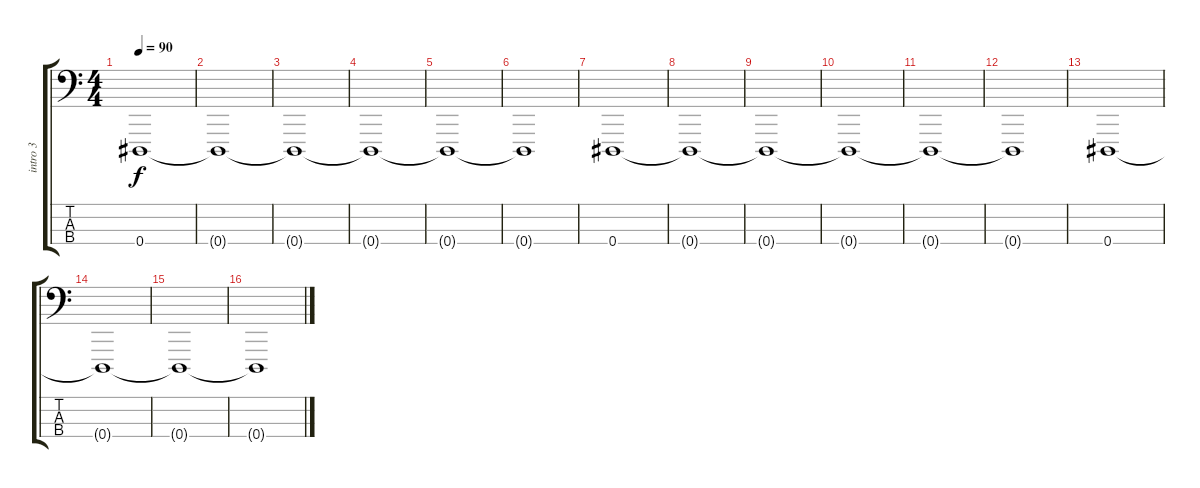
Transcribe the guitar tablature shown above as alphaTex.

\track ("intro 3" "intro 3") {instrument stringensemble2}
\staff {score tabs}
\tuning (Gb2 Db2 Ab1 Eb1) {hide}
\ts (4 4)
\tempo 90
\clef f4
\ks c
0.4.1{dy f instrument stringensemble2} |
0.4{t}.1 |
0.4{t}.1 |
0.4{t}.1 |
0.4{t}.1 |
0.4{t}.1 |
0.4.1 |
0.4{t}.1 |
0.4{t}.1 |
0.4{t}.1 |
0.4{t}.1 |
0.4{t}.1 |
0.4.1 |
0.4{t}.1 |
0.4{t}.1 |
0.4{t}.1
